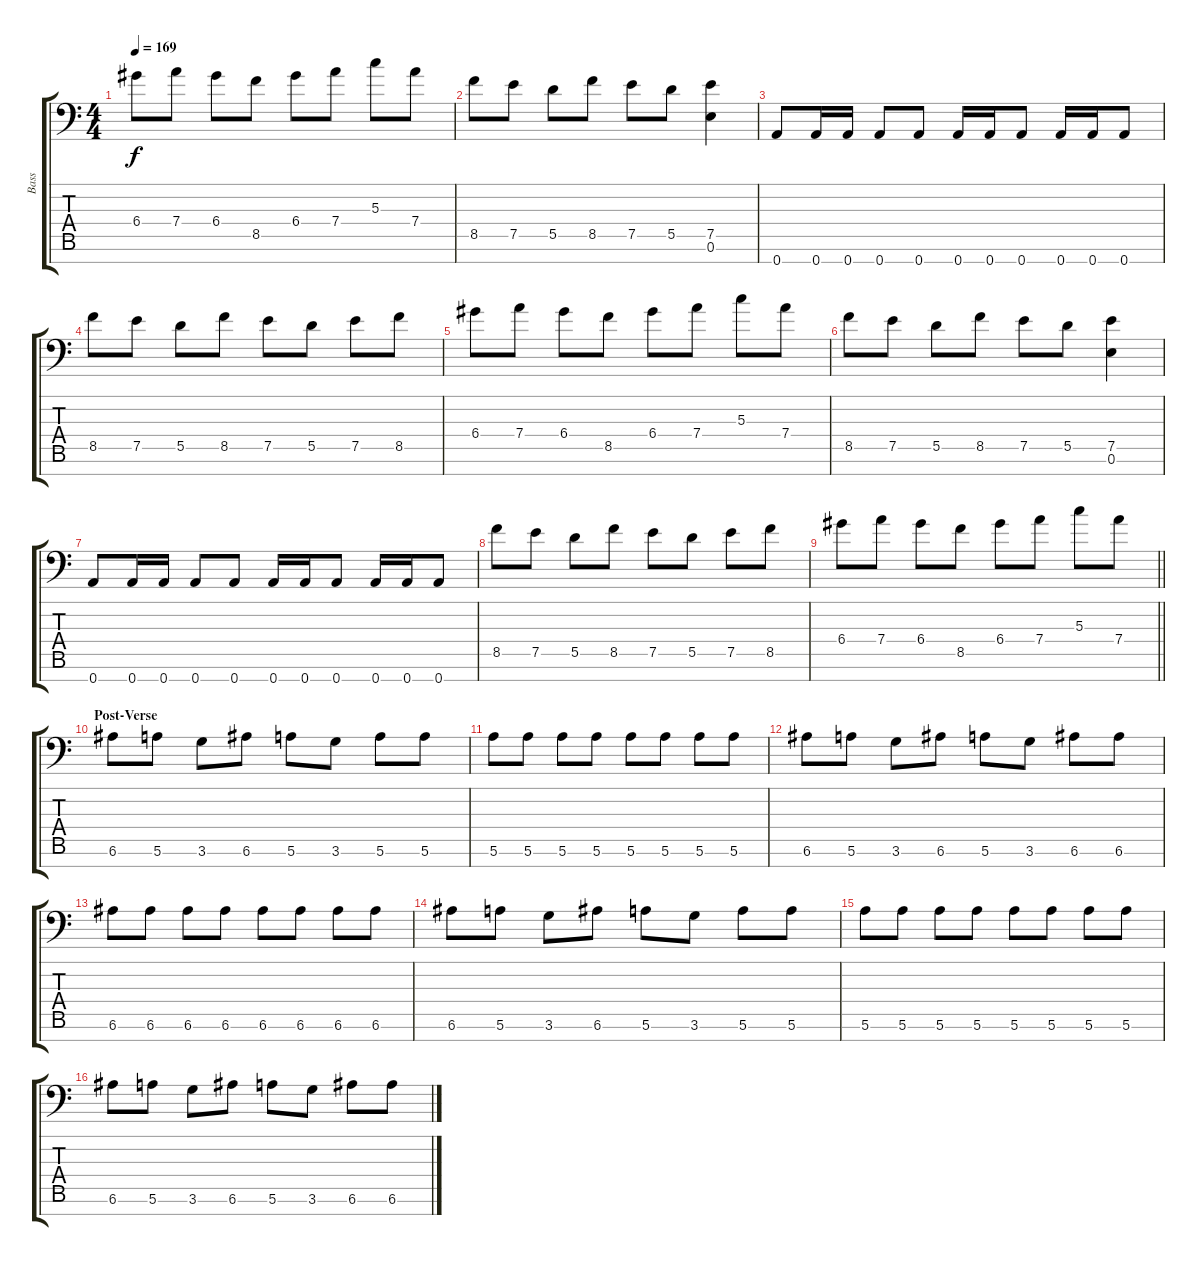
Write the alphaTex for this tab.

\track ("Bass" "Bass") {instrument electricbasspick}
\staff {score tabs}
\tuning (E4 B3 G3 D3 A2 E2 A1) {hide}
\ts (4 4)
\tempo 169
\clef f4
\ks c
6.4.8{dy f} 7.4.8 6.4.8 8.5.8 6.4.8 7.4.8 5.3.8 7.4.8 |
8.5.8 7.5.8 5.5.8 8.5.8 7.5.8 5.5.8 (7.5 0.6).4 |
0.7.8 0.7.16 0.7.16 0.7.8 0.7.8 0.7.16 0.7.16 0.7.8 0.7.16 0.7.16 0.7.8 |
8.5.8 7.5.8 5.5.8 8.5.8 7.5.8 5.5.8 7.5.8 8.5.8 |
6.4.8 7.4.8 6.4.8 8.5.8 6.4.8 7.4.8 5.3.8 7.4.8 |
8.5.8 7.5.8 5.5.8 8.5.8 7.5.8 5.5.8 (7.5 0.6).4 |
0.7.8 0.7.16 0.7.16 0.7.8 0.7.8 0.7.16 0.7.16 0.7.8 0.7.16 0.7.16 0.7.8 |
8.5.8 7.5.8 5.5.8 8.5.8 7.5.8 5.5.8 7.5.8 8.5.8 |
\barLineRight lightlight
6.4.8 7.4.8 6.4.8 8.5.8 6.4.8 7.4.8 5.3.8 7.4.8 |
\section ("" "Post-Verse")
6.6.8 5.6.8 3.6.8 6.6.8 5.6.8 3.6.8 5.6.8 5.6.8 |
5.6.8 5.6.8 5.6.8 5.6.8 5.6.8 5.6.8 5.6.8 5.6.8 |
6.6.8 5.6.8 3.6.8 6.6.8 5.6.8 3.6.8 6.6.8 6.6.8 |
6.6.8 6.6.8 6.6.8 6.6.8 6.6.8 6.6.8 6.6.8 6.6.8 |
6.6.8 5.6.8 3.6.8 6.6.8 5.6.8 3.6.8 5.6.8 5.6.8 |
5.6.8 5.6.8 5.6.8 5.6.8 5.6.8 5.6.8 5.6.8 5.6.8 |
6.6.8 5.6.8 3.6.8 6.6.8 5.6.8 3.6.8 6.6.8 6.6.8
